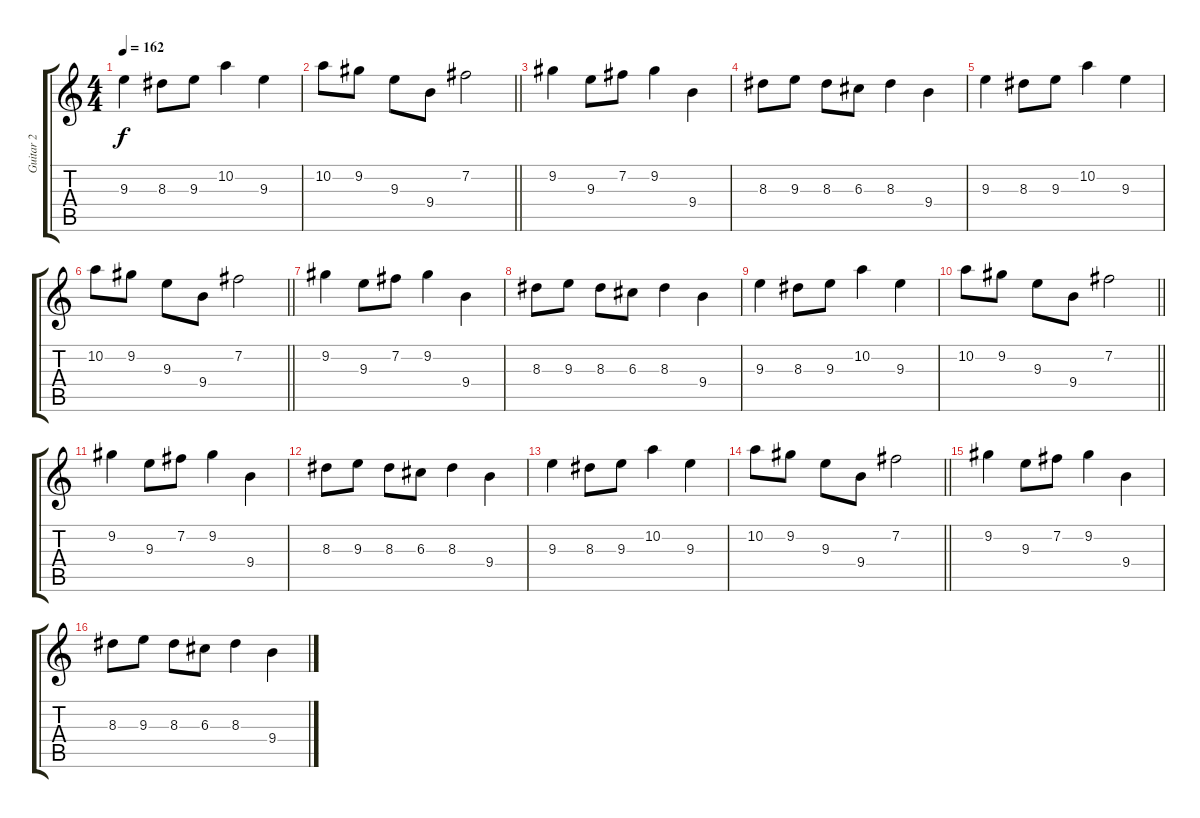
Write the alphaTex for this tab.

\track ("Guitar 2" "Guitar 2") {instrument distortionguitar}
\staff {score tabs}
\tuning (E4 B3 G3 D3 A2 E2) {hide}
\ts (4 4)
\tempo 162
\clef g2
\ks c
9.3.4{dy f} 8.3.8 9.3.8 10.2.4 9.3.4 |
\barLineRight lightlight
10.2.8 9.2.8 9.3.8 9.4.8 7.2.2 |
9.2.4 9.3.8 7.2.8 9.2.4 9.4.4 |
8.3.8 9.3.8 8.3.8 6.3.8 8.3.4 9.4.4 |
9.3.4 8.3.8 9.3.8 10.2.4 9.3.4 |
\barLineRight lightlight
10.2.8 9.2.8 9.3.8 9.4.8 7.2.2 |
9.2.4 9.3.8 7.2.8 9.2.4 9.4.4 |
8.3.8 9.3.8 8.3.8 6.3.8 8.3.4 9.4.4 |
9.3.4 8.3.8 9.3.8 10.2.4 9.3.4 |
\barLineRight lightlight
10.2.8 9.2.8 9.3.8 9.4.8 7.2.2 |
9.2.4 9.3.8 7.2.8 9.2.4 9.4.4 |
8.3.8 9.3.8 8.3.8 6.3.8 8.3.4 9.4.4 |
9.3.4 8.3.8 9.3.8 10.2.4 9.3.4 |
\barLineRight lightlight
10.2.8 9.2.8 9.3.8 9.4.8 7.2.2 |
9.2.4 9.3.8 7.2.8 9.2.4 9.4.4 |
8.3.8 9.3.8 8.3.8 6.3.8 8.3.4 9.4.4
